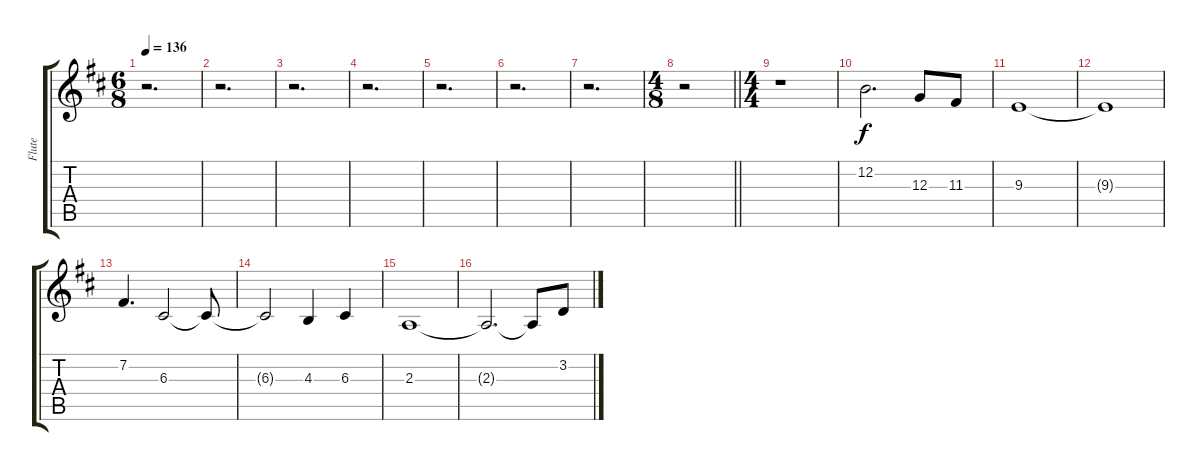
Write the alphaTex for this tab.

\track ("Flute" "Flute") {instrument flute}
\staff {score tabs}
\tuning (E4 B3 G3 D3 A2 E2) {hide}
\ts (6 8)
\tempo 136
\clef g2
\ks d
r.2{d dy f} |
r.2{d} |
r.2{d} |
r.2{d} |
r.2{d} |
r.2{d} |
r.2{d} |
\ts (4 8)
\barLineRight lightlight
r.2 |
\ts (4 4)
r.1 |
12.2.2{d} 12.3.8 11.3.8 |
9.3.1 |
9.3{t}.1 |
7.2.4{d} 6.3.2 6.3{t}.8 |
6.3{t}.2 4.3.4 6.3.4 |
2.3.1 |
2.3{t}.2{d} 2.3{t}.8 3.2.8
